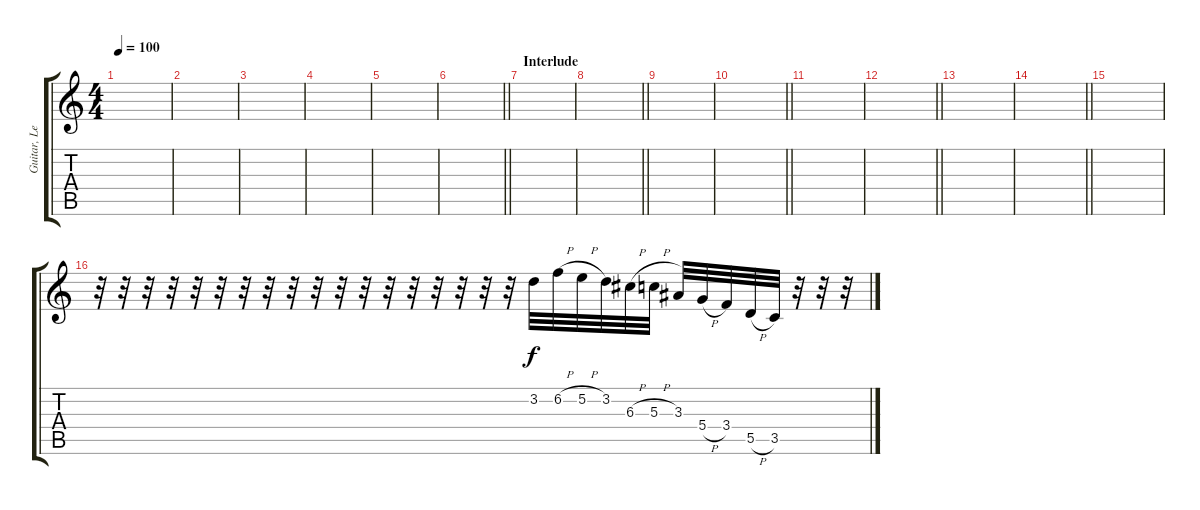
\track ("Guitar, Lead" "Guitar, Le") {instrument overdrivenguitar}
\staff {score tabs}
\tuning (E4 B3 G3 D3 A2 E2) {hide}
\ts (4 4)
\tempo 100
\clef g2
\ks c
|
|
|
|
|
\barLineRight lightlight
|
\section ("" "Interlude")
|
\barLineRight lightlight
|
|
\barLineRight lightlight
|
|
\barLineRight lightlight
|
|
\barLineRight lightlight
|
|
r.32 r.32 r.32 r.32 r.32 r.32 r.32 r.32 r.32 r.32 r.32 r.32 r.32 r.32 r.32 r.32 r.32 r.32 3.2.32 6.2{h}.32 5.2{h}.32 3.2.32 6.3{h}.32 5.3{h}.32 3.3.32 5.4{h}.32 3.4.32 5.5{h}.32 3.5.32 r.32 r.32 r.32
